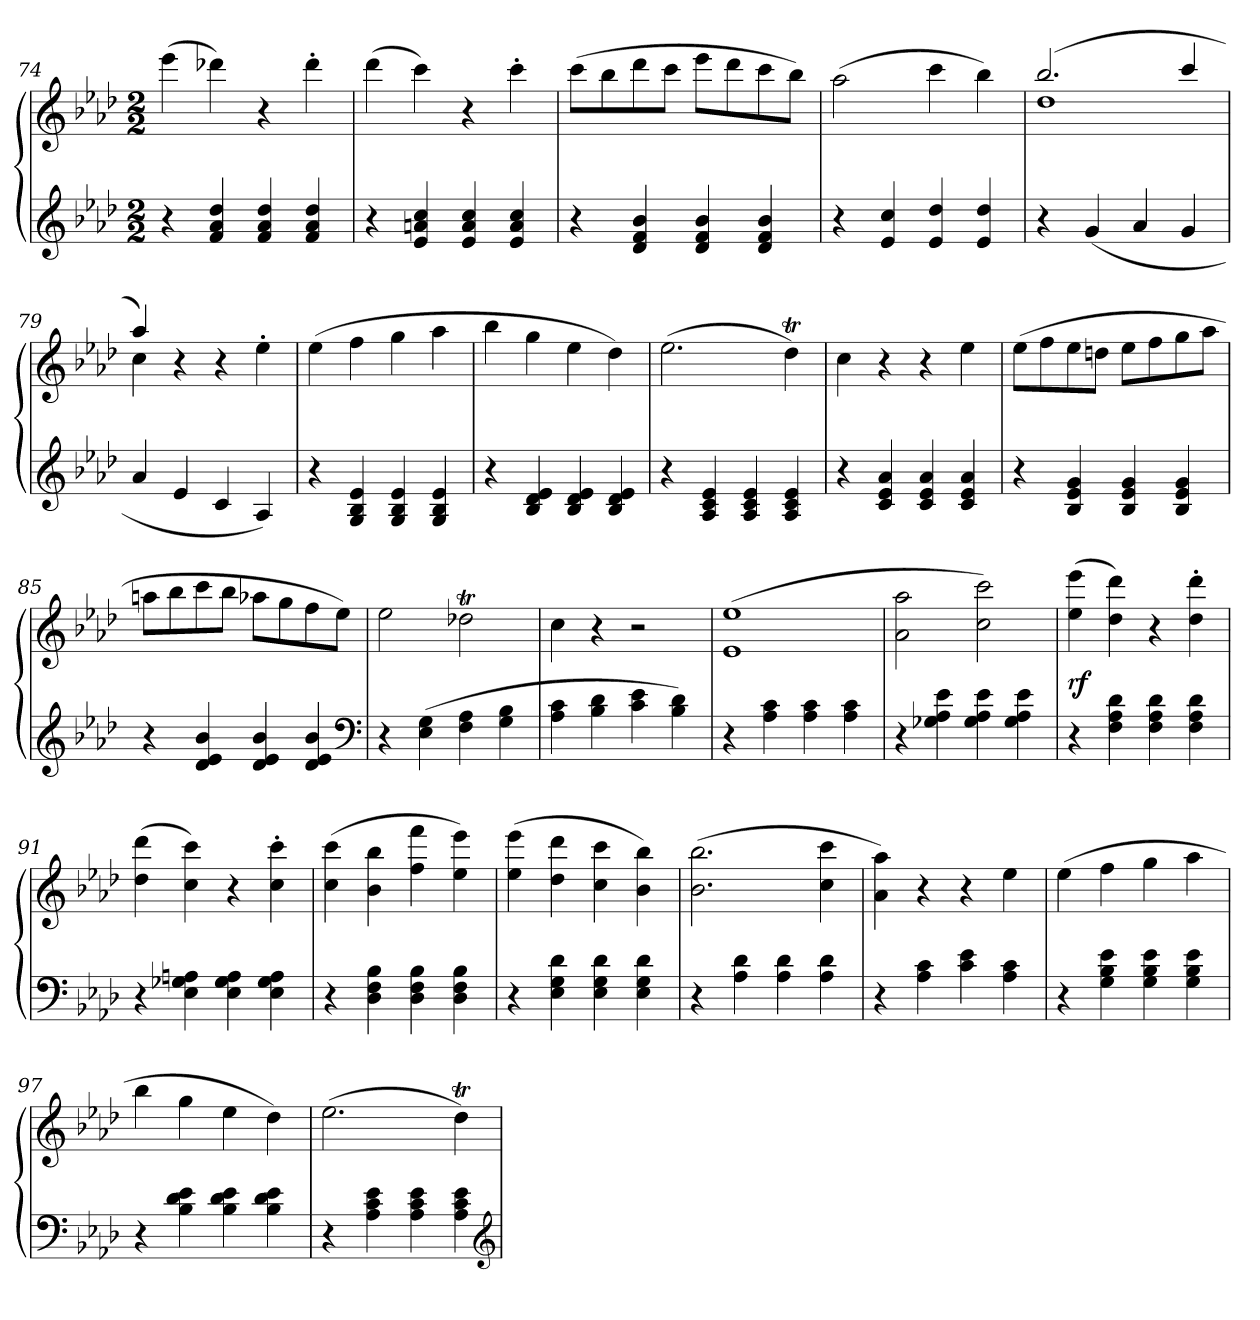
**kern	**kern	**dynam
*part1	*part1	*part1
*staff2	*staff1	*staff1/2
*clefG2	*clefG2	*
*k[b-e-a-d-]	*k[b-e-a-d-]	*
*f:	*f:	*
*M2/2	*M2/2	*
=74	=74	=74
4r	(4eee-	.
4f 4a- 4dd-	4ddd-X)	.
4f 4a- 4dd-	4r	.
4f 4a- 4dd-	4ddd-'	.
=75	=75	=75
4r	(4ddd-	.
4e- 4an 4cc	4ccc)	.
4e- 4a 4cc	4r	.
4e- 4a 4cc	4ccc'	.
=76	=76	=76
4r	(8cccL	.
.	8bb-	.
4d- 4f 4b-	8ddd-	.
.	8cccJ	.
4d- 4f 4b-	8eee-L	.
.	8ddd-	.
4d- 4f 4b-	8ccc	.
.	8bb-J)	.
=77	=77	=77
4r	(2aa-	.
4e- 4cc	.	.
4e- 4dd-	4ccc	.
4e- 4dd-	4bb-)	.
=78	=78	=78
*	*^	*
4r	(2.bb-	1dd-	.
(4g	.	.	.
4a-	.	.	.
4g	4ccc	.	.
=79	=79	=79	=79
4a-	4aa-)	4cc	.
4e-	2.ryy	4r	.
4c	.	4r	.
4A-)	.	4ee-'	.
*	*v	*v	*
=80	=80	=80
4r	(4ee-	.
4G 4B- 4e-	4ff	.
4G 4B- 4e-	4gg	.
4G 4B- 4e-	4aa-	.
=81	=81	=81
4r	4bb-	.
4B- 4d- 4e-	4gg	.
4B- 4d- 4e-	4ee-	.
4B- 4d- 4e-	4dd-)	.
=82	=82	=82
4r	(2.ee-	.
4A- 4c 4e-	.	.
4A- 4c 4e-	.	.
4A- 4c 4e-	4dd-T)	.
=83	=83	=83
4r	4cc	.
4c 4e- 4a-	4r	.
4c 4e- 4a-	4r	.
4c 4e- 4a-	4ee-	.
=84	=84	=84
4r	(8ee-L	.
.	8ff	.
4B- 4e- 4g	8ee-	.
.	8ddnJ	.
4B- 4e- 4g	8ee-L	.
.	8ff	.
4B- 4e- 4g	8gg	.
.	8aa-J	.
=85	=85	=85
4r	8aanL	.
.	8bb-	.
4d- 4e- 4b-	8ccc	.
.	8bb-J	.
4d- 4e- 4b-	8aa-XL	.
.	8gg	.
4d- 4e- 4b-	8ff	.
.	8ee-J)	.
*clefF4	*	*
=86	=86	=86
4r	2ee-	.
(4E- 4G	.	.
4F 4A-	2dd-XT	.
4G 4B-	.	.
=87	=87	=87
4A- 4c	4cc	.
4B- 4d-	4r	.
4c 4e-	2r	.
4B- 4d-)	.	.
=88	=88	=88
4r	(>1e- 1ee-	.
4A- 4c	.	.
4A- 4c	.	.
4A- 4c	.	.
=89	=89	=89
4r	2a- 2aa-	.
4G-X 4A- 4e-	.	.
4G- 4A- 4e-	2cc 2ccc)	.
4G- 4A- 4e-	.	.
=90	=90	=90
4r	(4ee- 4eee-	rf
4F 4A- 4d-	4dd- 4ddd-)	.
4F 4A- 4d-	4r	.
4F 4A- 4d-	4dd-' 4ddd-'	.
=91	=91	=91
4r	(4dd- 4ddd-	.
4E- 4G-X 4An	4cc 4ccc)	.
4E- 4G- 4A	4r	.
4E- 4G- 4A	4cc' 4ccc'	.
=92	=92	=92
4r	(4cc 4ccc	.
4D- 4F 4B-	4b- 4bb-	.
4D- 4F 4B-	4ff 4fff	.
4D- 4F 4B-	4ee- 4eee-)	.
=93	=93	=93
4r	(4ee- 4eee-	.
4E- 4G 4d-	4dd- 4ddd-	.
4E- 4G 4d-	4cc 4ccc	.
4E- 4G 4d-	4b- 4bb-)	.
=94	=94	=94
4r	(2.b- 2.bb-	.
4A- 4d-	.	.
4A- 4d-	.	.
4A- 4d-	4cc 4ccc	.
=95	=95	=95
4r	4a- 4aa-)	.
4A- 4c	4r	.
4c 4e-	4r	.
4A- 4c	4ee-	.
=96	=96	=96
4r	(4ee-	.
4G 4B- 4e-	4ff	.
4G 4B- 4e-	4gg	.
4G 4B- 4e-	4aa-	.
=97	=97	=97
4r	4bb-	.
4B- 4d- 4e-	4gg	.
4B- 4d- 4e-	4ee-	.
4B- 4d- 4e-	4dd-)	.
=98	=98	=98
4r	(2.ee-	.
4A- 4c 4e-	.	.
4A- 4c 4e-	.	.
4A- 4c 4e-	4dd-T)	.
*clefG2	*	*
=	=	=
*-	*-	*-
